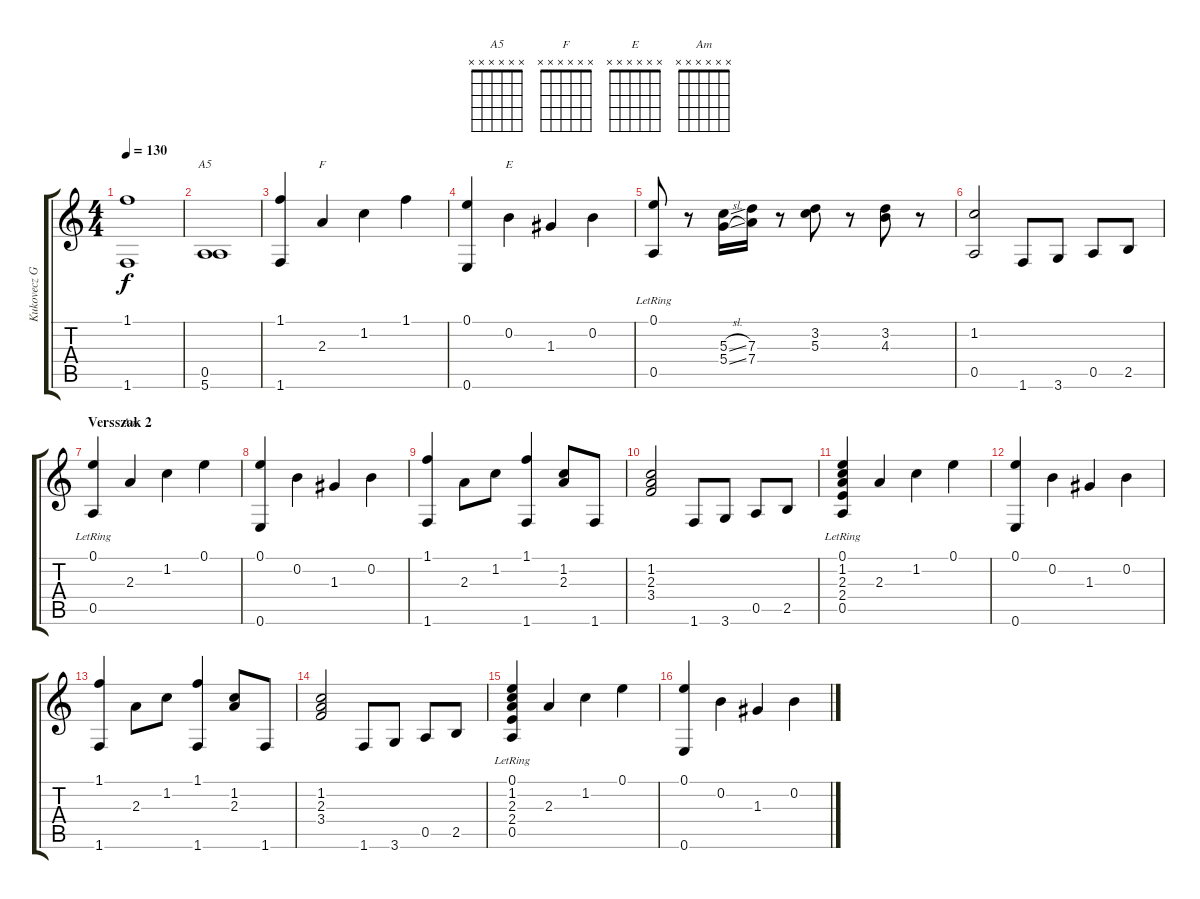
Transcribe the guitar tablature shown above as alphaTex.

\track ("Kukovecz Gábor" "Kukovecz G") {instrument distortionguitar}
\staff {score tabs}
\tuning (E4 B3 G3 D3 A2 E2) {hide}
\chord ("A5" x x x x x x)
\chord ("F" x x x x x x)
\chord ("E" x x x x x x)
\chord ("Am" x x x x x x)
\ts (4 4)
\tempo 130
\clef g2
\ks c
(1.1 1.6).1{dy f instrument acousticguitarsteel} |
(0.5 5.6).1{ch "A5" instrument overdrivenguitar} |
(1.1 1.6).4{instrument acousticguitarsteel} 2.3.4{ch "F"} 1.2.4 1.1.4 |
(0.1 0.6).4{instrument acousticguitarsteel} 0.2.4{ch "E"} 1.3.4 0.2.4 |
(0.1{lr} 0.5{lr}).8 r.8 (5.3{sl} 5.4{sl}).16 (7.3 7.4).16 r.8 (3.2 5.3).8 r.8 (3.2 4.3).8 r.8 |
(1.2 0.5).2 1.6.8 3.6.8 0.5.8 2.5.8 |
\section ("" "Versszak 2")
(0.1{lr} 0.5{lr}).4{instrument acousticguitarsteel} 2.3.4{ch "Am"} 1.2.4 0.1.4 |
(0.1 0.6).4{instrument acousticguitarsteel} 0.2.4 1.3.4 0.2.4 |
(1.1 1.6).4{instrument acousticguitarsteel} 2.3.8 1.2.8 (1.1 1.6).4 (1.2 2.3).8 1.6.8 |
(1.2 2.3 3.4).2{instrument acousticguitarsteel} 1.6.8 3.6.8 0.5.8 2.5.8 |
(0.1{lr} 1.2 2.3 2.4 0.5{lr}).4{instrument acousticguitarsteel} 2.3.4 1.2.4 0.1.4 |
(0.1 0.6).4{instrument acousticguitarsteel} 0.2.4 1.3.4 0.2.4 |
(1.1 1.6).4{instrument acousticguitarsteel} 2.3.8 1.2.8 (1.1 1.6).4 (1.2 2.3).8 1.6.8 |
(1.2 2.3 3.4).2{instrument acousticguitarsteel} 1.6.8 3.6.8 0.5.8 2.5.8 |
(0.1{lr} 1.2 2.3 2.4 0.5{lr}).4{instrument acousticguitarsteel} 2.3.4 1.2.4 0.1.4 |
(0.1 0.6).4{instrument acousticguitarsteel} 0.2.4 1.3.4 0.2.4
